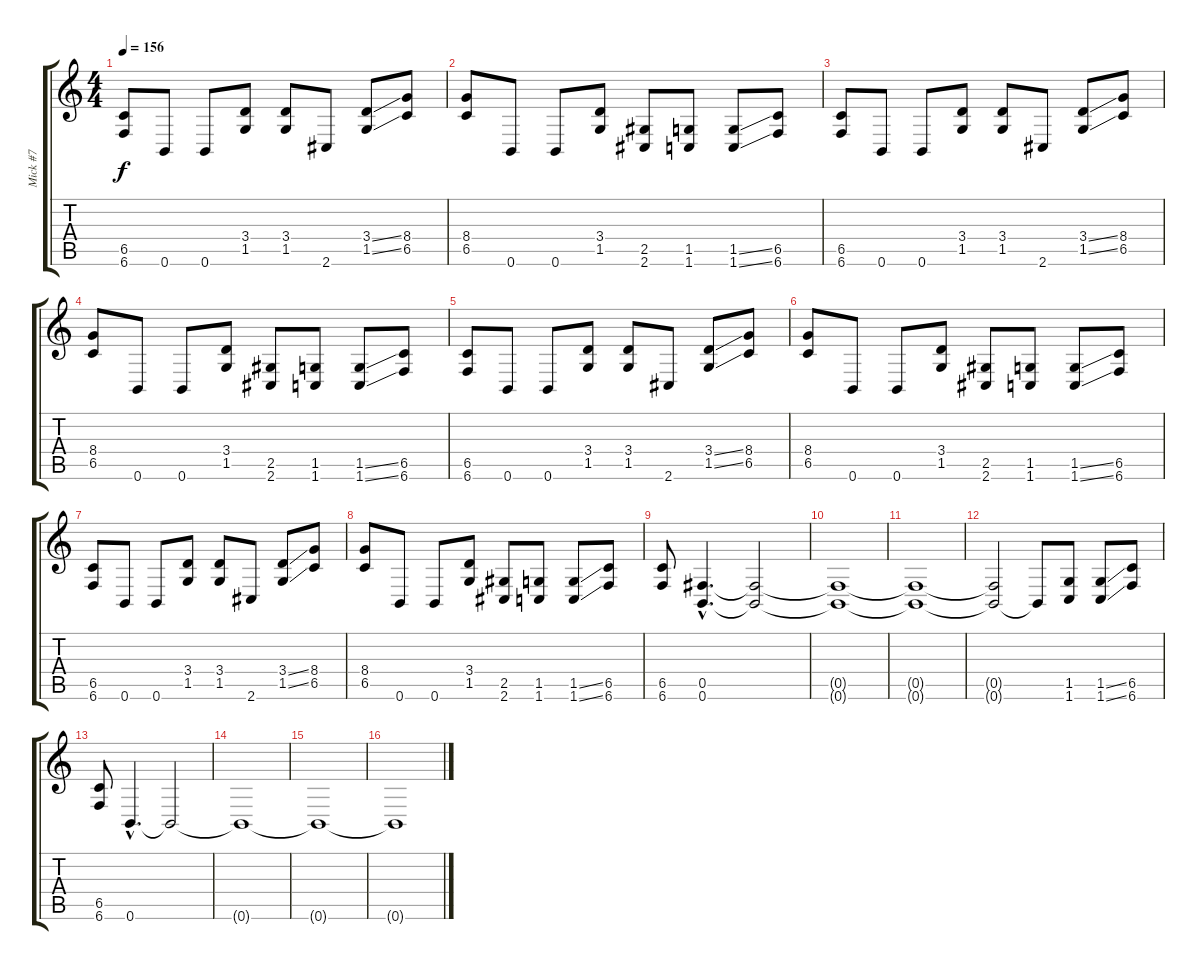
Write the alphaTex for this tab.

\track ("Mick #7" "Mick #7") {instrument distortionguitar}
\staff {score tabs}
\tuning (Db4 Ab3 E3 B2 Gb2 B1) {hide}
\ts (4 4)
\tempo 156
\clef g2
\ks c
(6.5 6.6).8{dy f} 0.6.8 0.6.8 (3.4 1.5).8 (3.4 1.5).8 2.6.8 (3.4{ss} 1.5{ss}).8 (8.4 6.5).8 |
(8.4 6.5).8 0.6.8 0.6.8 (3.4 1.5).8 (2.5 2.6).8 (1.5 1.6).8 (1.5{ss} 1.6{ss}).8 (6.5 6.6).8 |
(6.5 6.6).8 0.6.8 0.6.8 (3.4 1.5).8 (3.4 1.5).8 2.6.8 (3.4{ss} 1.5{ss}).8 (8.4 6.5).8 |
(8.4 6.5).8 0.6.8 0.6.8 (3.4 1.5).8 (2.5 2.6).8 (1.5 1.6).8 (1.5{ss} 1.6{ss}).8 (6.5 6.6).8 |
(6.5 6.6).8 0.6.8 0.6.8 (3.4 1.5).8 (3.4 1.5).8 2.6.8 (3.4{ss} 1.5{ss}).8 (8.4 6.5).8 |
(8.4 6.5).8 0.6.8 0.6.8 (3.4 1.5).8 (2.5 2.6).8 (1.5 1.6).8 (1.5{ss} 1.6{ss}).8 (6.5 6.6).8 |
(6.5 6.6).8 0.6.8 0.6.8 (3.4 1.5).8 (3.4 1.5).8 2.6.8 (3.4{ss} 1.5{ss}).8 (8.4 6.5).8 |
(8.4 6.5).8 0.6.8 0.6.8 (3.4 1.5).8 (2.5 2.6).8 (1.5 1.6).8 (1.5{ss} 1.6{ss}).8 (6.5 6.6).8 |
(6.5 6.6).8 (0.5{hac} 0.6{hac}).4{d} (0.5{t} 0.6{t}).2 |
(0.5{t} 0.6{t}).1 |
(0.5{t} 0.6{t}).1 |
(0.5{t} 0.6{t}).2 0.6{t}.8 (1.5 1.6).8 (1.5{ss} 1.6{ss}).8 (6.5 6.6).8 |
(6.5 6.6).8 0.6{hac}.4{d} 0.6{t}.2 |
0.6{t}.1 |
0.6{t}.1 |
0.6{t}.1
